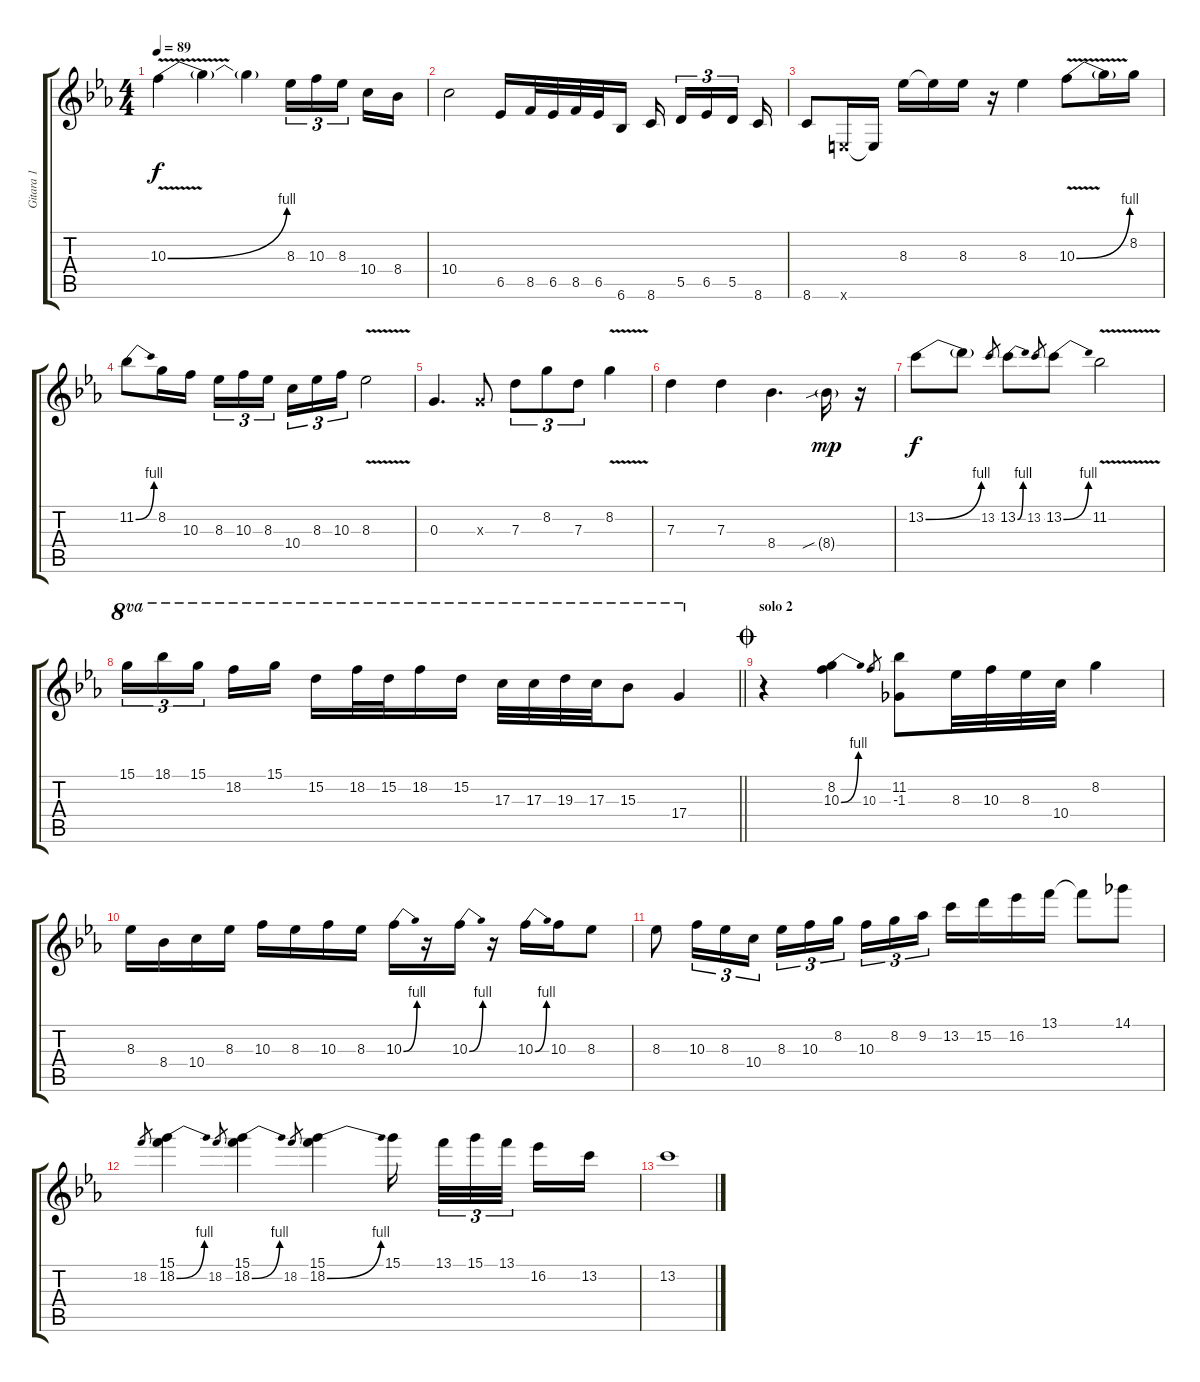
\track ("Gitara 1" "Gitara 1") {instrument overdrivenguitar}
\staff {score tabs}
\tuning (E4 B3 G3 D3 A2 E2) {hide}
\ts (4 4)
\tempo 89
\clef g2
\ks cminor
10.3{be (bend 0 0 60 4) v}.4{dy f} 10.3{t}.4 10.3{t}.4 8.3.16{tu (3 2)} 10.3.16{tu (3 2)} 8.3.16{tu (3 2) beam splitsecondary} 10.4.16 8.4.16 |
10.4.2 6.5.16{beam merge} 8.5.32{beam merge} 6.5.32{beam merge} 8.5.32{beam merge} 6.5.32{beam merge} 6.6.16{beam split} 8.6.16{beam split} 5.5.16{tu (3 2) beam merge} 6.5.16{tu (3 2) beam merge} 5.5.16{tu (3 2) beam splitsecondary} 8.6.16 |
8.6.8 0.6{x}.16 0.6{t}.16 8.3.16 8.3{t}.16 8.3.16 r.16 8.3.4 10.3{be (bend 0 0 60 4) v}.8 10.3{t}.16 8.2.16 |
11.2{be (bend 0 0 60 4)}.8 8.2.16 10.3.16 8.3.16{tu (3 2) beam merge} 10.3.16{tu (3 2) beam merge} 8.3.16{tu (3 2) beam split} 10.4.16{tu (3 2)} 8.3.16{tu (3 2)} 10.3.16{tu (3 2)} 8.3{v}.2 |
0.3.4{d} 0.3{x}.8 7.3.8{tu (3 2) beam merge} 8.2.8{tu (3 2) beam merge} 7.3.8{tu (3 2)} 8.2{v}.4 |
7.3.4 7.3.4 8.4.4{d} 8.4{sib g}.16{dy mp} r.16 |
13.2{be (bend 0 0 60 4)}.8{dy f} 13.2{t}.8 13.2.8{gr} 13.2{be (bend 0 0 60 4)}.8 13.2.8{gr} 13.2{be (bend 0 0 60 4)}.8 11.2{v}.2 |
\barLineRight lightlight
15.1.16{tu (3 2) ot 8va} 18.1.16{tu (3 2) ot 8va} 15.1.16{tu (3 2) ot 8va beam split} 18.2.16{ot 8va} 15.1.16{ot 8va} 15.2.16{ot 8va} 18.2.32{ot 8va} 15.2.32{ot 8va} 18.2.16{ot 8va beam merge} 15.2.16{ot 8va} 17.3.32{ot 8va} 17.3.32{ot 8va} 19.3.32{ot 8va} 17.3.32{ot 8va} 15.3.8{ot 8va} 17.4.4{ot 8va} |
\section ("" "solo 2")
\jump coda
r.4 (8.2 10.3{be (bend 0 0 60 4)}).4 10.3.8{gr} (11.2 -1.3).8 8.3.32{beam merge} 10.3.32 8.3.32 10.4.32 8.2.4 |
8.3.16 8.4.16 10.4.16 8.3.16 10.3.16 8.3.16 10.3.16 8.3.16 10.3{be (bend 0 0 60 4)}.16 r.16 10.3{be (bend 0 0 60 4)}.16 r.16 10.3{be (bend 0 0 60 4)}.16 10.3.16 8.3.8 |
8.3.8 10.3.16{tu (3 2)} 8.3.16{tu (3 2) beam merge} 10.4.16{tu (3 2)} 8.3.16{tu (3 2)} 10.3.16{tu (3 2)} 8.2.16{tu (3 2) beam splitsecondary} 10.3.16{tu (3 2)} 8.2.16{tu (3 2)} 9.2.16{tu (3 2)} 13.2.16 15.2.16 16.2.16 13.1.16 13.1{t}.8 14.1.8 |
18.2.8{gr} (15.1 18.2{be (bend 0 0 60 4)}).4 18.2.8{gr} (15.1 18.2{be (bend 0 0 60 4)}).4 18.2.8{gr} (15.1 18.2{be (bend 0 0 60 4)}).4 15.1.16{beam splitsecondary} 13.1.32{tu (3 2)} 15.1.32{tu (3 2)} 13.1.32{tu (3 2) beam splitsecondary} 16.2.16 13.2.16 |
13.2.1
